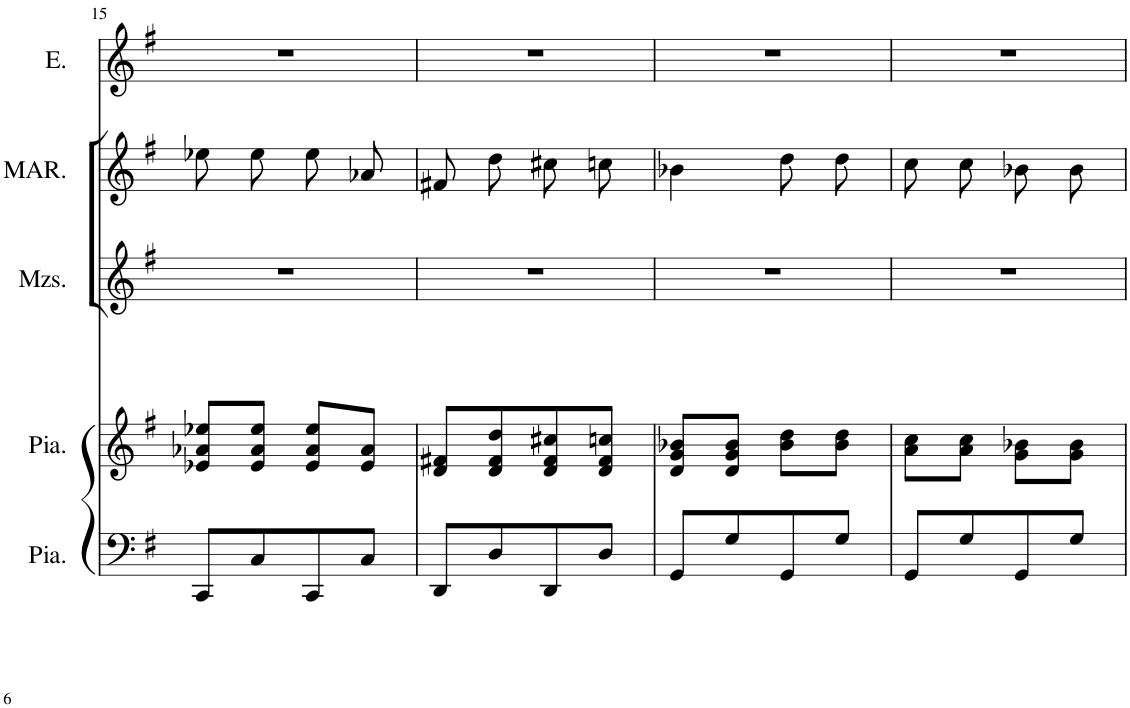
**kern	**kern	**kern	**kern	**kern
*part5	*part4	*part3	*part2	*part1
*staff5	*staff4	*staff3	*staff2	*staff1
*I"Piano	*I"Piano	*I"Mezzo-soprano	*I"mar	*I"Emma
*I'Pia.	*I'Pia.	*I'Mzs.	*I'MAR.	*I'E.
!!LO:PB:g=z
*clefF4	*clefG2	*clefG2	*clefG2	*clefG2
*	*	*Trd1c2	*	*Trd1c2
*k[f#]	*k[f#]	*k[f#]	*k[f#]	*k[f#]
*M2/4	*M2/4	*M2/4	*M2/4	*M2/4
=15	=15	=15	=15	=15
8CC/L	8e-X/ 8a-X/ 8ee-X/L	2r	8ee-X\L	2r
8C/	8e-/ 8a-/ 8ee-/J	.	8ee-\J	.
8CC/	8e-/ 8a-/ 8ee-/L	.	8ee-\L	.
8C/J	8e-/ 8a-/J	.	8a-X\J	.
=16	=16	=16	=16	=16
8DD/L	8d/ 8f#X/L	2r	8f#X/L	2r
8D/	8d/ 8f#/ 8dd/	.	8dd/J	.
8DD/	8d/ 8f#/ 8cc#X/	.	8cc#X\L	.
8D/J	8d/ 8f#/ 8ccn/J	.	8ccn\J	.
=17	=17	=17	=17	=17
8GG/L	8d/ 8g/ 8b-X/L	2r	4b-X\	2r
8G/	8d/ 8g/ 8b-/J	.	.	.
8GG/	8b-\ 8dd\L	.	8dd\L	.
8G/J	8b-\ 8dd\J	.	8dd\J	.
=18	=18	=18	=18	=18
8GG/L	8a\ 8cc\L	2r	8cc\L	2r
8G/	8a\ 8cc\J	.	8cc\J	.
8GG/	8g\ 8b-X\L	.	8b-X\L	.
8G/J	8g\ 8b-\J	.	8b-\J	.
=	=	=	=	=
*-	*-	*-	*-	*-
